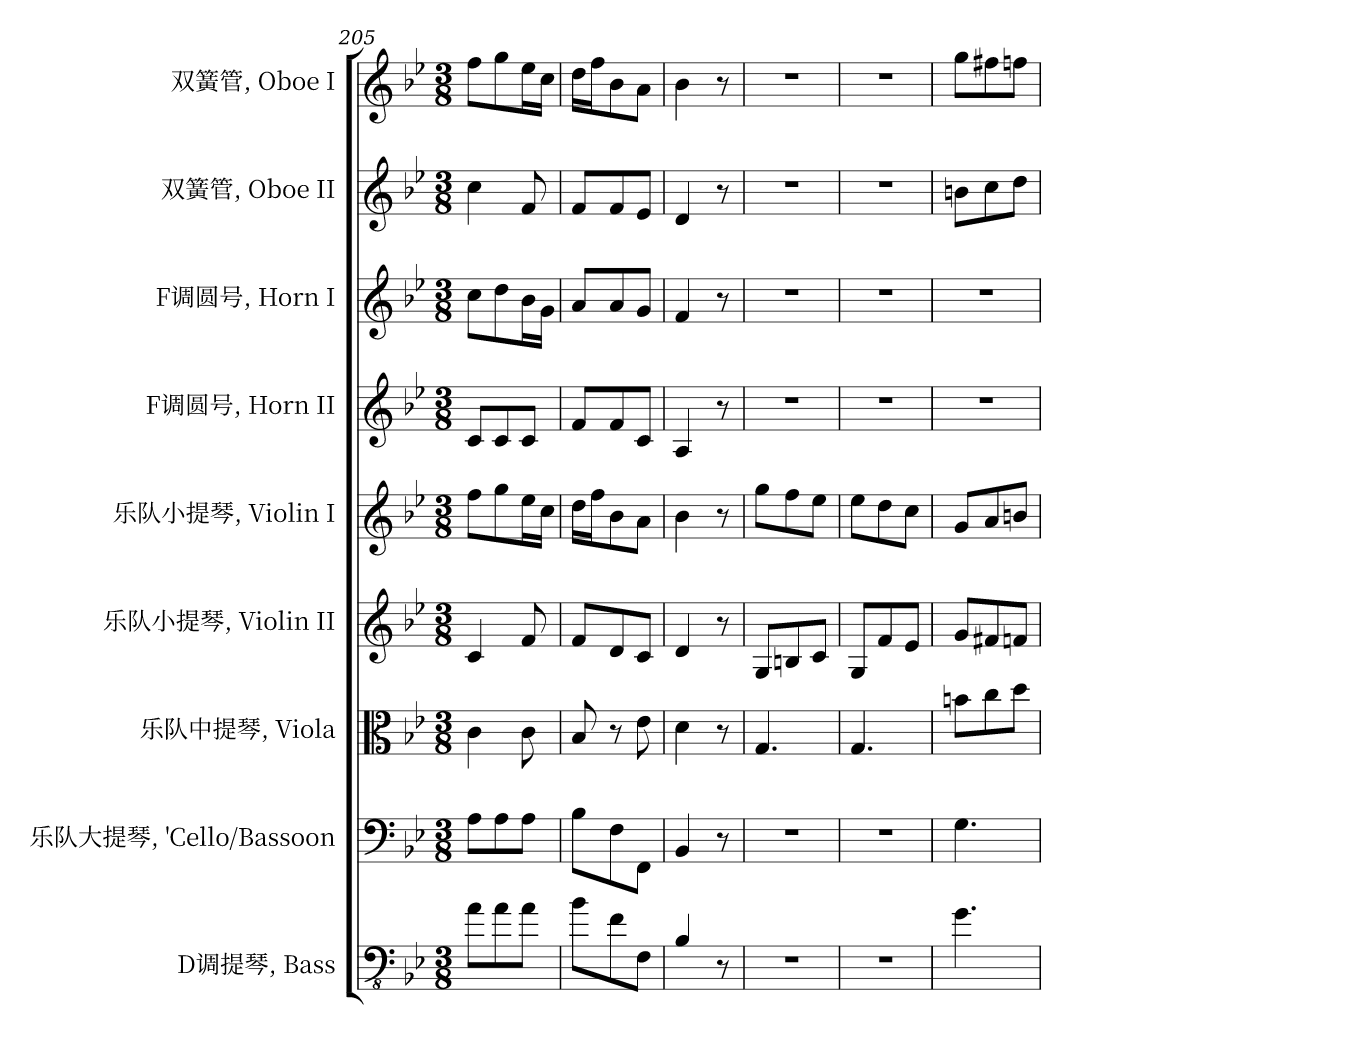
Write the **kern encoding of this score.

**kern	**kern	**kern	**kern	**kern	**kern	**kern	**kern	**kern
*part9	*part8	*part7	*part6	*part5	*part4	*part3	*part2	*part1
*staff9	*staff8	*staff7	*staff6	*staff5	*staff4	*staff3	*staff2	*staff1
*I"D调提琴, Bass	*I"乐队大提琴, 'Cello/Bassoon	*I"乐队中提琴, Viola	*I"乐队小提琴, Violin II	*I"乐队小提琴, Violin I	*I"F调圆号, Horn II	*I"F调圆号, Horn I	*I"双簧管, Oboe II	*I"双簧管, Oboe I
*	*	*	*	*	*I'F Hn.	*I'F Hn.	*I'Ob.	*I'Ob.
*clefFv4	*clefF4	*clefC3	*clefG2	*clefG2	*clefG2	*clefG2	*clefG2	*clefG2
*ITrd7c12	*	*	*	*	*ITrd4c7	*ITrd4c7	*	*
*k[b-e-]	*k[b-e-]	*k[b-e-]	*k[b-e-]	*k[b-e-]	*k[b-e-a-]	*k[b-e-a-]	*k[b-e-]	*k[b-e-]
*M3/8	*M3/8	*M3/8	*M3/8	*M3/8	*M3/8	*M3/8	*M3/8	*M3/8
=205	=205	=205	=205	=205	=205	=205	=205	=205
8AA\L	8A\L	4c\	4c/	8ff\L	8F/L	8f\L	4cc\	8ff\L
8AA\	8A\	.	.	8gg\	8F/	8g\	.	8gg\
8AA\J	8A\J	8c\	8f/	16ee-\L	8F/J	16e-\L	8f/	16ee-\L
.	.	.	.	16cc\JJ	.	16c\JJ	.	16cc\JJ
=206	=206	=206	=206	=206	=206	=206	=206	=206
8BB-\L	8B-\L	8B-/	8f/L	16dd\LL	8B-/L	8d/L	8f/L	16dd\LL
.	.	.	.	16ff\J	.	.	.	16ff\J
8FF\	8F\	8r	8d/	8b-\	8B-/	8d/	8f/	8b-\
8FFF\J	8FF\J	8e-\	8c/J	8a\J	8F/J	8c/J	8e-/J	8a\J
=207	=207	=207	=207	=207	=207	=207	=207	=207
4BBB-/	4BB-/	4d\	4d/	4b-\	4D/	4B-/	4d/	4b-\
8r	8r	8r	8r	8r	8r	8r	8r	8r
=208	=208	=208	=208	=208	=208	=208	=208	=208
4.r	4.r	4.G/	8G/L	8gg\L	4.r	4.r	4.r	4.r
.	.	.	8Bn/	8ff\	.	.	.	.
.	.	.	8c/J	8ee-\J	.	.	.	.
=209	=209	=209	=209	=209	=209	=209	=209	=209
4.r	4.r	4.G/	8G/L	8ee-\L	4.r	4.r	4.r	4.r
.	.	.	8f/	8dd\	.	.	.	.
.	.	.	8e-/J	8cc\J	.	.	.	.
=210	=210	=210	=210	=210	=210	=210	=210	=210
4.GG\	4.G\	8bn\L	8g/L	8g/L	4.r	4.r	8bn\L	8gg\L
.	.	8cc\	8f#X/	8a/	.	.	8cc\	8ff#X\
.	.	8dd\J	8fn/J	8bn/J	.	.	8dd\J	8ffn\J
=	=	=	=	=	=	=	=	=
*-	*-	*-	*-	*-	*-	*-	*-	*-
